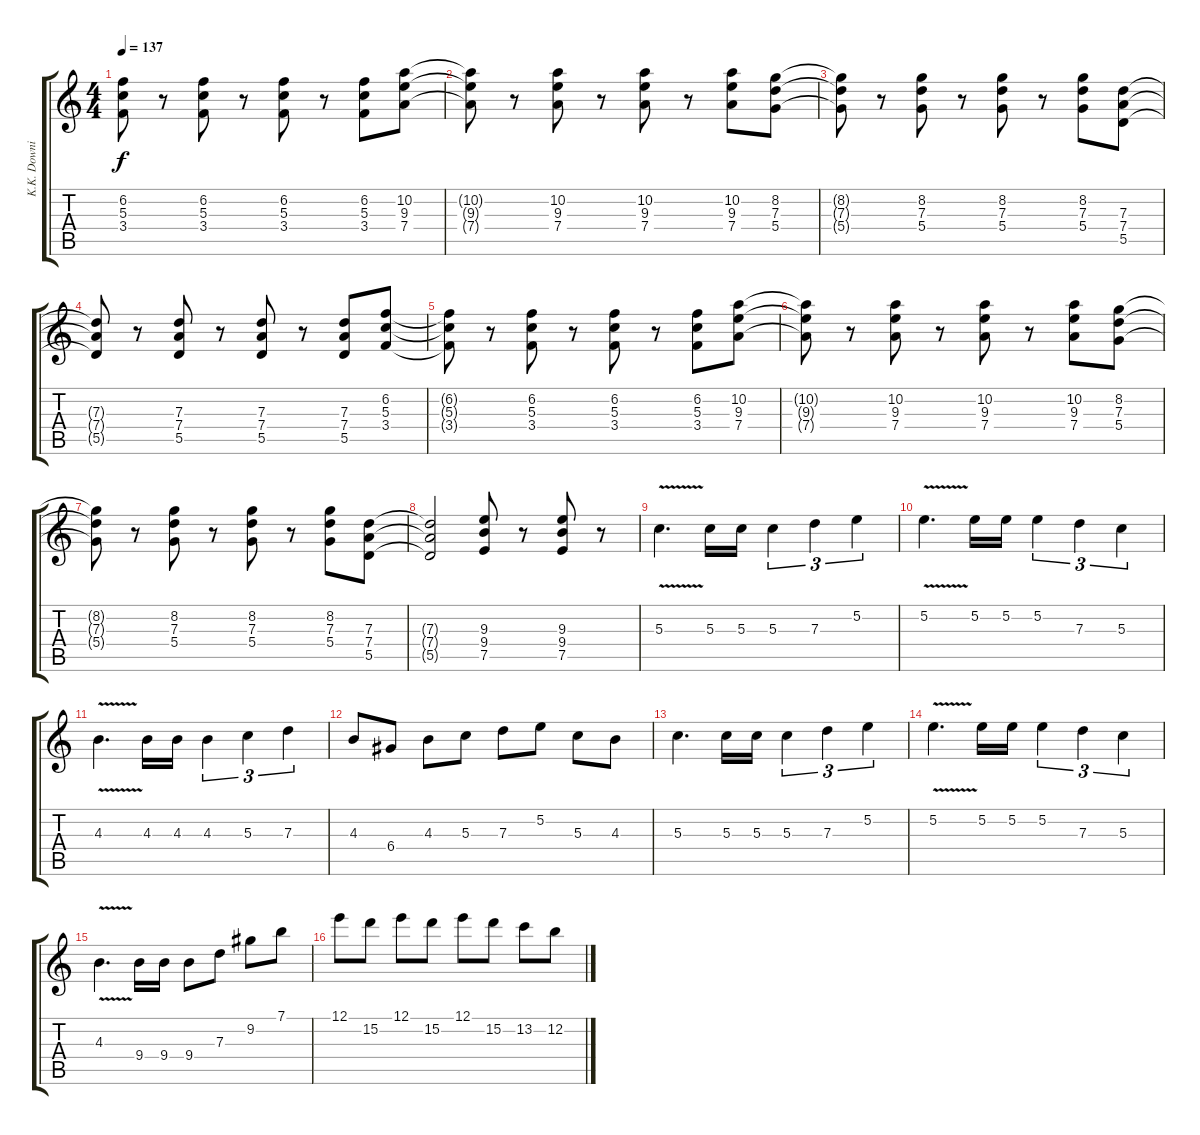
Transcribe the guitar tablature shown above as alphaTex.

\track ("K.K. Downing" "K.K. Downi") {instrument distortionguitar}
\staff {score tabs}
\tuning (E4 B3 G3 D3 A2 E2) {hide}
\ts (4 4)
\tempo 137
\clef g2
\ks c
(6.2{t} 5.3{t} 3.4{t}).8{dy f} r.8 (6.2 5.3 3.4).8 r.8 (6.2 5.3 3.4).8 r.8 (6.2 5.3 3.4).8 (10.2 9.3 7.4).8 |
(10.2{t} 9.3{t} 7.4{t}).8 r.8 (10.2 9.3 7.4).8 r.8 (10.2 9.3 7.4).8 r.8 (10.2 9.3 7.4).8 (8.2 7.3 5.4).8 |
(8.2{t} 7.3{t} 5.4{t}).8 r.8 (8.2 7.3 5.4).8 r.8 (8.2 7.3 5.4).8 r.8 (8.2 7.3 5.4).8 (7.3 7.4 5.5).8 |
(7.3{t} 7.4{t} 5.5{t}).8 r.8 (7.3 7.4 5.5).8 r.8 (7.3 7.4 5.5).8 r.8 (7.3 7.4 5.5).8 (6.2 5.3 3.4).8 |
(6.2{t} 5.3{t} 3.4{t}).8 r.8 (6.2 5.3 3.4).8 r.8 (6.2 5.3 3.4).8 r.8 (6.2 5.3 3.4).8 (10.2 9.3 7.4).8 |
(10.2{t} 9.3{t} 7.4{t}).8 r.8 (10.2 9.3 7.4).8 r.8 (10.2 9.3 7.4).8 r.8 (10.2 9.3 7.4).8 (8.2 7.3 5.4).8 |
(8.2{t} 7.3{t} 5.4{t}).8 r.8 (8.2 7.3 5.4).8 r.8 (8.2 7.3 5.4).8 r.8 (8.2 7.3 5.4).8 (7.3 7.4 5.5).8 |
(7.3{t} 7.4{t} 5.5{t}).2 (9.3 9.4 7.5).8 r.8 (9.3 9.4 7.5).8 r.8 |
5.3{v}.4{d} 5.3.16 5.3.16 5.3.4{tu (3 2)} 7.3.4{tu (3 2)} 5.2.4{tu (3 2)} |
5.2{v}.4{d} 5.2.16 5.2.16 5.2.4{tu (3 2)} 7.3.4{tu (3 2)} 5.3.4{tu (3 2)} |
4.3{v}.4{d} 4.3.16 4.3.16 4.3.4{tu (3 2)} 5.3.4{tu (3 2)} 7.3.4{tu (3 2)} |
4.3.8 6.4.8 4.3.8 5.3.8 7.3.8 5.2.8 5.3.8 4.3.8 |
5.3.4{d} 5.3.16 5.3.16 5.3.4{tu (3 2)} 7.3.4{tu (3 2)} 5.2.4{tu (3 2)} |
5.2{v}.4{d} 5.2.16 5.2.16 5.2.4{tu (3 2)} 7.3.4{tu (3 2)} 5.3.4{tu (3 2)} |
4.3{v}.4{d} 9.4.16 9.4.16 9.4.8 7.3.8 9.2.8 7.1.8 |
12.1.8 15.2.8 12.1.8 15.2.8 12.1.8 15.2.8 13.2.8 12.2.8
